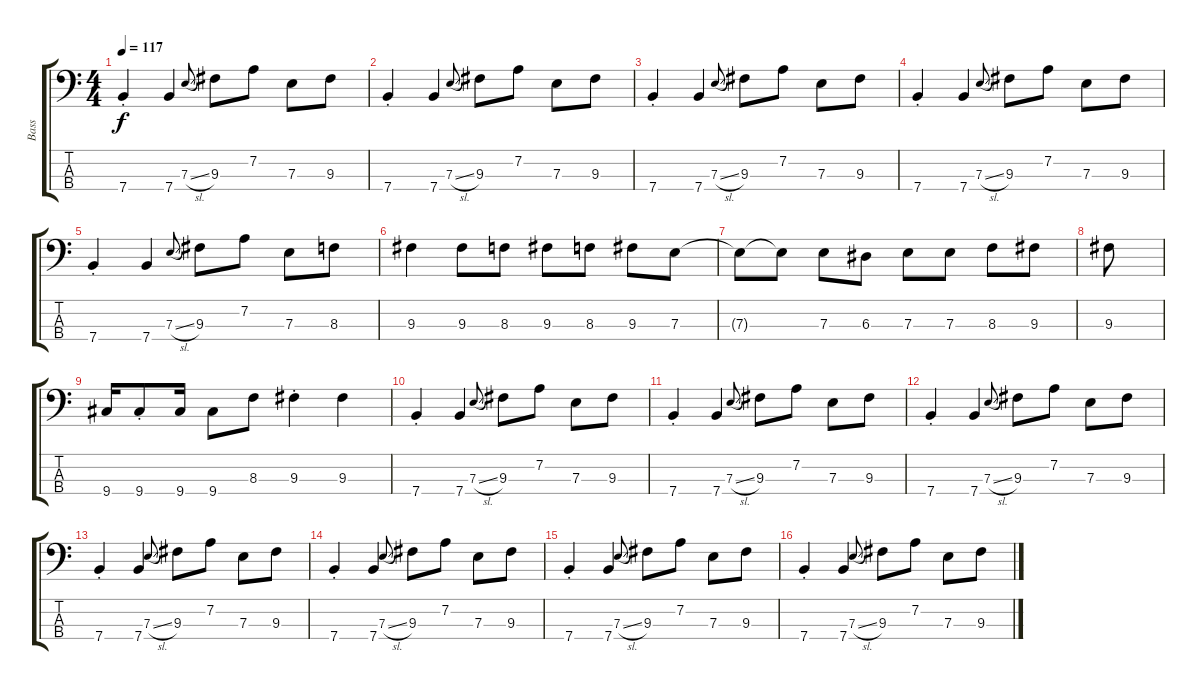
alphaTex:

\track ("Bass" "Bass") {instrument electricbassfinger}
\staff {score tabs}
\tuning (G2 D2 A1 E1) {hide}
\ts (4 4)
\tempo 117
\clef f4
\ks c
7.4{st}.4{dy f} 7.4.4 7.3{sl}.8{gr onbeat} 9.3.8 7.2.8 7.3.8 9.3.8 |
7.4{st}.4 7.4.4 7.3{sl}.8{gr onbeat} 9.3.8 7.2.8 7.3.8 9.3.8 |
7.4{st}.4 7.4.4 7.3{sl}.8{gr onbeat} 9.3.8 7.2.8 7.3.8 9.3.8 |
7.4{st}.4 7.4.4 7.3{sl}.8{gr onbeat} 9.3.8 7.2.8 7.3.8 9.3.8 |
7.4{st}.4 7.4.4 7.3{sl}.8{gr onbeat} 9.3.8 7.2.8 7.3.8 8.3.8 |
9.3.4 9.3.8 8.3.8 9.3.8 8.3.8 9.3.8 7.3.8 |
7.3{t}.8 7.3{t}.8 7.3.8 6.3.8 7.3.8 7.3.8 8.3.8 9.3.8 |
9.3.8 |
9.4.16 9.4{st}.8 9.4.16 9.4.8 8.3.8 9.3{st}.4 9.3.4 |
7.4{st}.4 7.4.4 7.3{sl}.8{gr onbeat} 9.3.8 7.2.8 7.3.8 9.3.8 |
7.4{st}.4 7.4.4 7.3{sl}.8{gr onbeat} 9.3.8 7.2.8 7.3.8 9.3.8 |
7.4{st}.4 7.4.4 7.3{sl}.8{gr onbeat} 9.3.8 7.2.8 7.3.8 9.3.8 |
7.4{st}.4 7.4.4 7.3{sl}.8{gr onbeat} 9.3.8 7.2.8 7.3.8 9.3.8 |
7.4{st}.4 7.4.4 7.3{sl}.8{gr onbeat} 9.3.8 7.2.8 7.3.8 9.3.8 |
7.4{st}.4 7.4.4 7.3{sl}.8{gr onbeat} 9.3.8 7.2.8 7.3.8 9.3.8 |
7.4{st}.4 7.4.4 7.3{sl}.8{gr onbeat} 9.3.8 7.2.8 7.3.8 9.3.8
